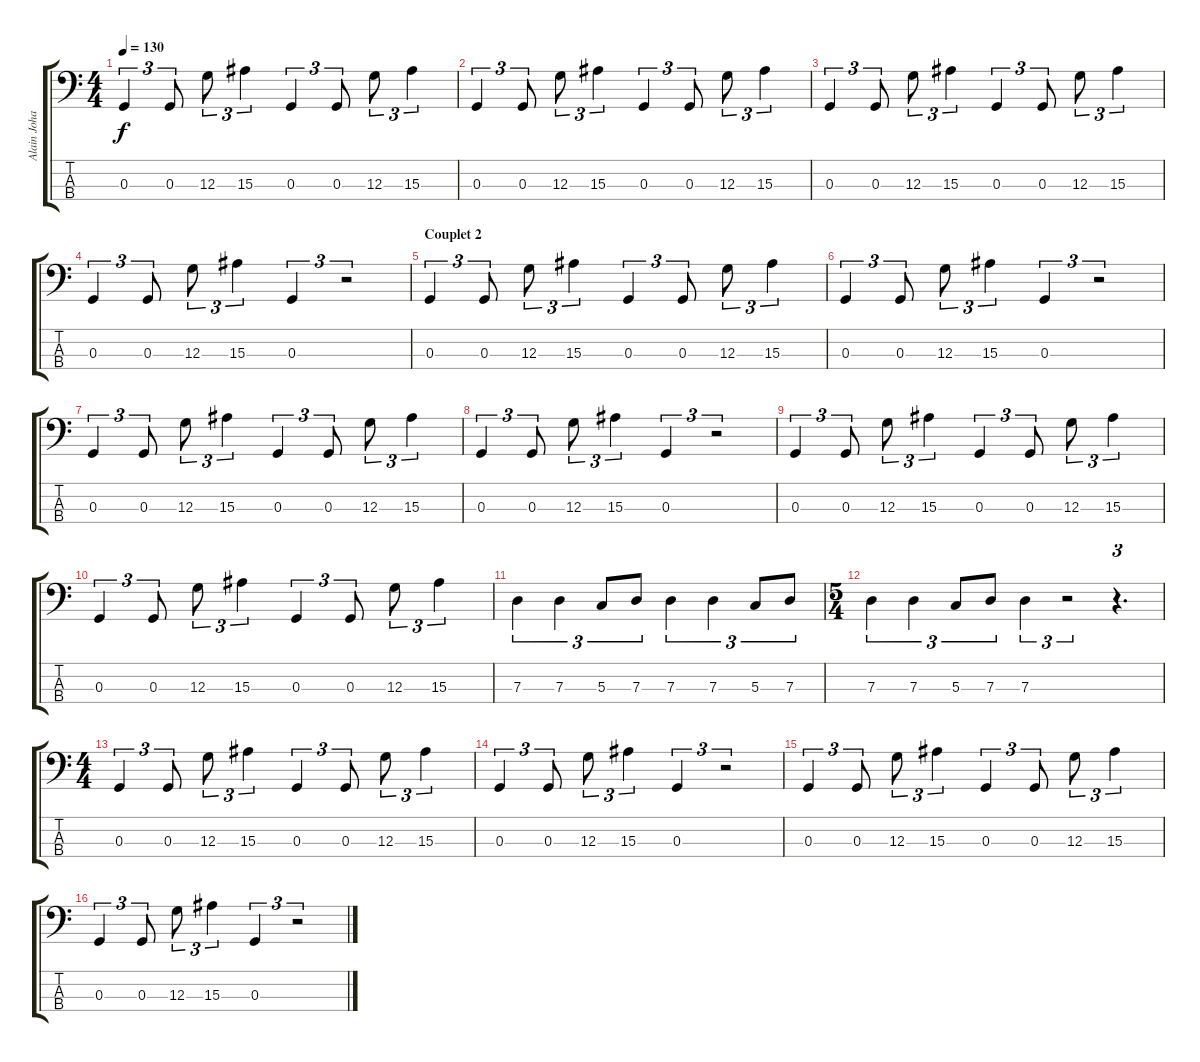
\track ("Alain Johannes" "Alain Joha") {instrument electricbasspick}
\staff {score tabs}
\tuning (G2 D2 G1 E1) {hide}
\ts (4 4)
\tempo 130
\clef f4
\ks c
0.3.4{tu (3 2) dy f} 0.3.8{tu (3 2)} 12.3.8{tu (3 2)} 15.3.4{tu (3 2)} 0.3.4{tu (3 2)} 0.3.8{tu (3 2)} 12.3.8{tu (3 2)} 15.3.4{tu (3 2)} |
0.3.4{tu (3 2)} 0.3.8{tu (3 2)} 12.3.8{tu (3 2)} 15.3.4{tu (3 2)} 0.3.4{tu (3 2)} 0.3.8{tu (3 2)} 12.3.8{tu (3 2)} 15.3.4{tu (3 2)} |
0.3.4{tu (3 2)} 0.3.8{tu (3 2)} 12.3.8{tu (3 2)} 15.3.4{tu (3 2)} 0.3.4{tu (3 2)} 0.3.8{tu (3 2)} 12.3.8{tu (3 2)} 15.3.4{tu (3 2)} |
0.3.4{tu (3 2)} 0.3.8{tu (3 2)} 12.3.8{tu (3 2)} 15.3.4{tu (3 2)} 0.3.4{tu (3 2)} r.2{tu (3 2)} |
\section ("" "Couplet 2")
0.3.4{tu (3 2)} 0.3.8{tu (3 2)} 12.3.8{tu (3 2)} 15.3.4{tu (3 2)} 0.3.4{tu (3 2)} 0.3.8{tu (3 2)} 12.3.8{tu (3 2)} 15.3.4{tu (3 2)} |
0.3.4{tu (3 2)} 0.3.8{tu (3 2)} 12.3.8{tu (3 2)} 15.3.4{tu (3 2)} 0.3.4{tu (3 2)} r.2{tu (3 2)} |
0.3.4{tu (3 2)} 0.3.8{tu (3 2)} 12.3.8{tu (3 2)} 15.3.4{tu (3 2)} 0.3.4{tu (3 2)} 0.3.8{tu (3 2)} 12.3.8{tu (3 2)} 15.3.4{tu (3 2)} |
0.3.4{tu (3 2)} 0.3.8{tu (3 2)} 12.3.8{tu (3 2)} 15.3.4{tu (3 2)} 0.3.4{tu (3 2)} r.2{tu (3 2)} |
0.3.4{tu (3 2)} 0.3.8{tu (3 2)} 12.3.8{tu (3 2)} 15.3.4{tu (3 2)} 0.3.4{tu (3 2)} 0.3.8{tu (3 2)} 12.3.8{tu (3 2)} 15.3.4{tu (3 2)} |
0.3.4{tu (3 2)} 0.3.8{tu (3 2)} 12.3.8{tu (3 2)} 15.3.4{tu (3 2)} 0.3.4{tu (3 2)} 0.3.8{tu (3 2)} 12.3.8{tu (3 2)} 15.3.4{tu (3 2)} |
7.3.4{tu (3 2)} 7.3.4{tu (3 2)} 5.3.8{tu (3 2)} 7.3.8{tu (3 2)} 7.3.4{tu (3 2)} 7.3.4{tu (3 2)} 5.3.8{tu (3 2)} 7.3.8{tu (3 2)} |
\ts (5 4)
7.3.4{tu (3 2)} 7.3.4{tu (3 2)} 5.3.8{tu (3 2)} 7.3.8{tu (3 2)} 7.3.4{tu (3 2)} r.2{tu (3 2)} r.4{d tu (3 2)} |
\ts (4 4)
0.3.4{tu (3 2)} 0.3.8{tu (3 2)} 12.3.8{tu (3 2)} 15.3.4{tu (3 2)} 0.3.4{tu (3 2)} 0.3.8{tu (3 2)} 12.3.8{tu (3 2)} 15.3.4{tu (3 2)} |
0.3.4{tu (3 2)} 0.3.8{tu (3 2)} 12.3.8{tu (3 2)} 15.3.4{tu (3 2)} 0.3.4{tu (3 2)} r.2{tu (3 2)} |
0.3.4{tu (3 2)} 0.3.8{tu (3 2)} 12.3.8{tu (3 2)} 15.3.4{tu (3 2)} 0.3.4{tu (3 2)} 0.3.8{tu (3 2)} 12.3.8{tu (3 2)} 15.3.4{tu (3 2)} |
0.3.4{tu (3 2)} 0.3.8{tu (3 2)} 12.3.8{tu (3 2)} 15.3.4{tu (3 2)} 0.3.4{tu (3 2)} r.2{tu (3 2)}
